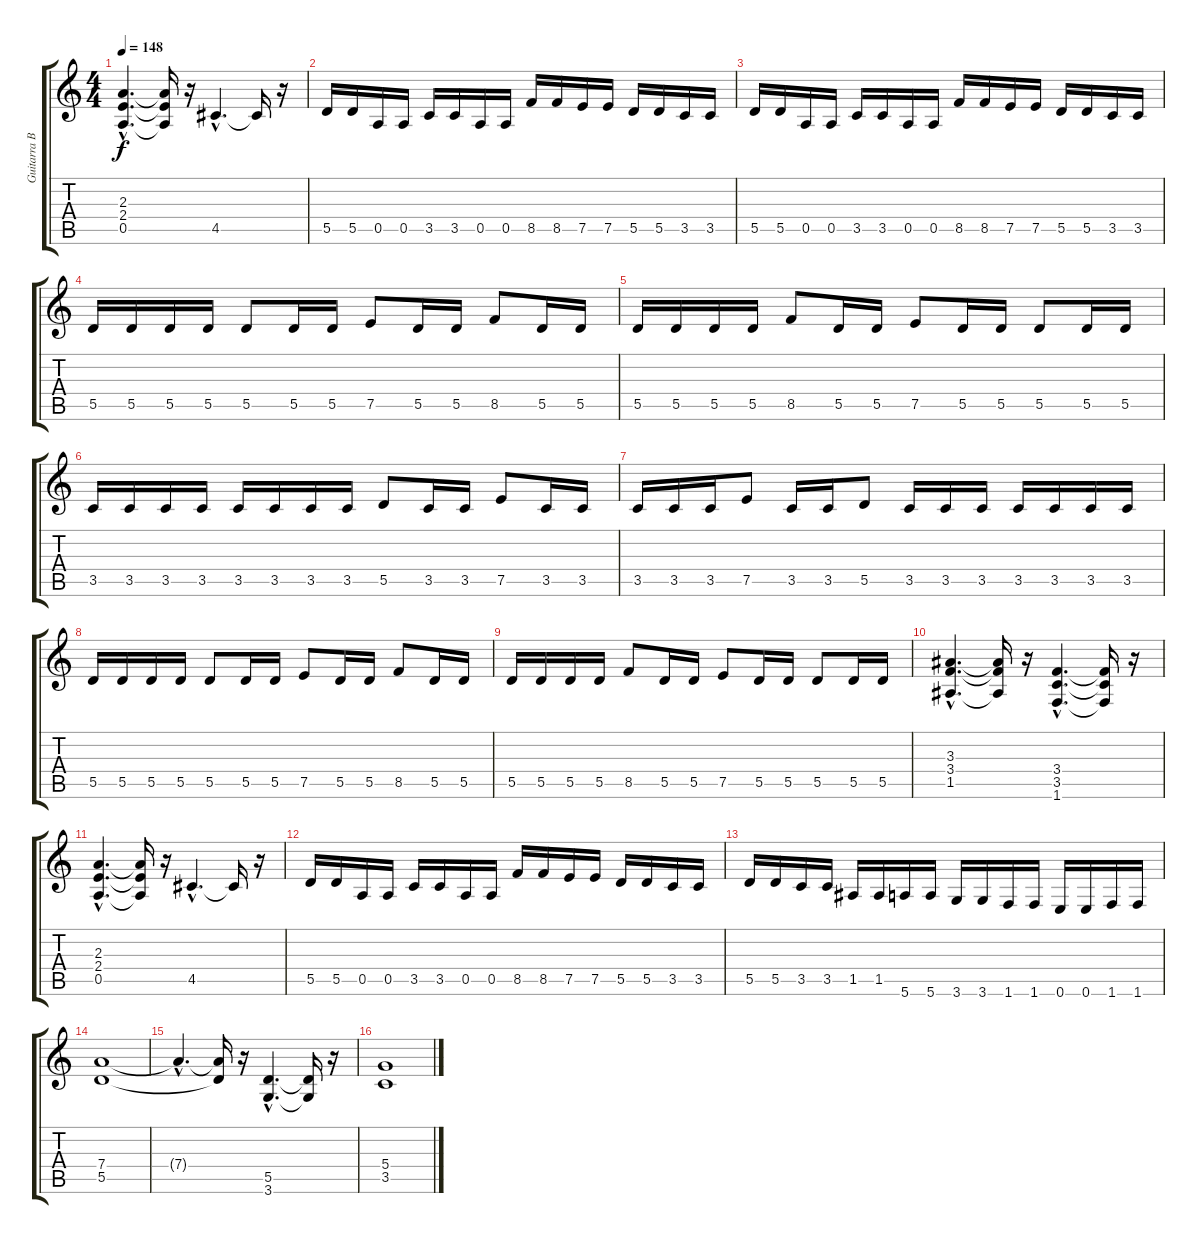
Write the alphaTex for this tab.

\track ("Guitarra Base" "Guitarra B") {instrument distortionguitar}
\staff {score tabs}
\tuning (E4 B3 G3 D3 A2 E2) {hide}
\ts (4 4)
\tempo 148
\clef g2
\ks c
(2.3{hac} 2.4{hac} 0.5{hac}).4{d dy f} (2.3{t} 2.4{t} 0.5{t}).16 r.16 4.5{hac}.4{d} 4.5{t}.16 r.16 |
5.5.16 5.5.16 0.5.16 0.5.16 3.5.16 3.5.16 0.5.16 0.5.16 8.5.16 8.5.16 7.5.16 7.5.16 5.5.16 5.5.16 3.5.16 3.5.16 |
5.5.16 5.5.16 0.5.16 0.5.16 3.5.16 3.5.16 0.5.16 0.5.16 8.5.16 8.5.16 7.5.16 7.5.16 5.5.16 5.5.16 3.5.16 3.5.16 |
5.5.16 5.5.16 5.5.16 5.5.16 5.5.8 5.5.16 5.5.16 7.5.8 5.5.16 5.5.16 8.5.8 5.5.16 5.5.16 |
5.5.16 5.5.16 5.5.16 5.5.16 8.5.8 5.5.16 5.5.16 7.5.8 5.5.16 5.5.16 5.5.8 5.5.16 5.5.16 |
3.5.16 3.5.16 3.5.16 3.5.16 3.5.16 3.5.16 3.5.16 3.5.16 5.5.8 3.5.16 3.5.16 7.5.8 3.5.16 3.5.16 |
3.5.16 3.5.16 3.5.16 7.5.8 3.5.16 3.5.16 5.5.8 3.5.16 3.5.16 3.5.16 3.5.16 3.5.16 3.5.16 3.5.16 |
5.5.16 5.5.16 5.5.16 5.5.16 5.5.8 5.5.16 5.5.16 7.5.8 5.5.16 5.5.16 8.5.8 5.5.16 5.5.16 |
5.5.16 5.5.16 5.5.16 5.5.16 8.5.8 5.5.16 5.5.16 7.5.8 5.5.16 5.5.16 5.5.8 5.5.16 5.5.16 |
(3.3{hac} 3.4{hac} 1.5{hac}).4{d} (3.3{t} 3.4{t} 1.5{t}).16 r.16 (3.4{hac} 3.5{hac} 1.6{hac}).4{d} (3.4{t} 3.5{t} 1.6{t}).16 r.16 |
(2.3{hac} 2.4{hac} 0.5{hac}).4{d} (2.3{t} 2.4{t} 0.5{t}).16 r.16 4.5{hac}.4{d} 4.5{t}.16 r.16 |
5.5.16 5.5.16 0.5.16 0.5.16 3.5.16 3.5.16 0.5.16 0.5.16 8.5.16 8.5.16 7.5.16 7.5.16 5.5.16 5.5.16 3.5.16 3.5.16 |
5.5.16 5.5.16 3.5.16 3.5.16 1.5.16 1.5.16 5.6.16 5.6.16 3.6.16 3.6.16 1.6.16 1.6.16 0.6.16 0.6.16 1.6.16 1.6.16 |
(7.4 5.5).1 |
7.4{hac t}.4{d} (7.4{t} 5.5{t}).16 r.16 (5.5{hac} 3.6{hac}).4{d} (5.5{t} 3.6{t}).16 r.16 |
(5.4 3.5).1
